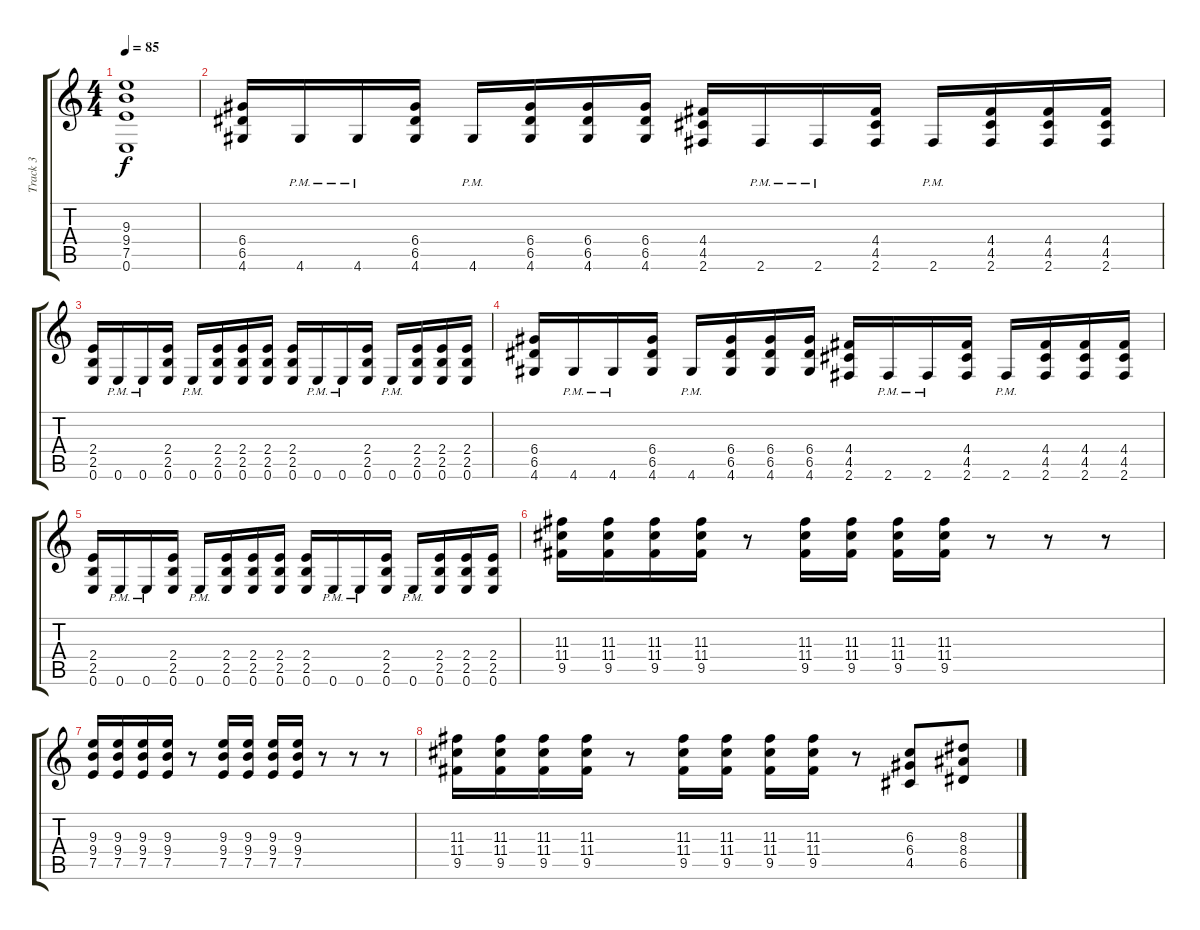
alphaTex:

\track ("Track 3" "Track 3") {instrument distortionguitar}
\staff {score tabs}
\tuning (E4 B3 G3 D3 A2 E2) {hide}
\ts (4 4)
\tempo 85
\clef g2
\ks c
(9.3 9.4 7.5 0.6).1{dy f} |
(6.4 6.5 4.6).16 4.6{pm}.16 4.6{pm}.16 (6.4 6.5 4.6).16 4.6{pm}.16 (6.4 6.5 4.6).16 (6.4 6.5 4.6).16 (6.4 6.5 4.6).16 (4.4 4.5 2.6).16 2.6{pm}.16 2.6{pm}.16 (4.4 4.5 2.6).16 2.6{pm}.16 (4.4 4.5 2.6).16 (4.4 4.5 2.6).16 (4.4 4.5 2.6).16 |
(2.4 2.5 0.6).16 0.6{pm}.16 0.6{pm}.16 (2.4 2.5 0.6).16 0.6{pm}.16 (2.4 2.5 0.6).16 (2.4 2.5 0.6).16 (2.4 2.5 0.6).16 (2.4 2.5 0.6).16 0.6{pm}.16 0.6{pm}.16 (2.4 2.5 0.6).16 0.6{pm}.16 (2.4 2.5 0.6).16 (2.4 2.5 0.6).16 (2.4 2.5 0.6).16 |
(6.4 6.5 4.6).16 4.6{pm}.16 4.6{pm}.16 (6.4 6.5 4.6).16 4.6{pm}.16 (6.4 6.5 4.6).16 (6.4 6.5 4.6).16 (6.4 6.5 4.6).16 (4.4 4.5 2.6).16 2.6{pm}.16 2.6{pm}.16 (4.4 4.5 2.6).16 2.6{pm}.16 (4.4 4.5 2.6).16 (4.4 4.5 2.6).16 (4.4 4.5 2.6).16 |
(2.4 2.5 0.6).16 0.6{pm}.16 0.6{pm}.16 (2.4 2.5 0.6).16 0.6{pm}.16 (2.4 2.5 0.6).16 (2.4 2.5 0.6).16 (2.4 2.5 0.6).16 (2.4 2.5 0.6).16 0.6{pm}.16 0.6{pm}.16 (2.4 2.5 0.6).16 0.6{pm}.16 (2.4 2.5 0.6).16 (2.4 2.5 0.6).16 (2.4 2.5 0.6).16 |
(11.3 11.4 9.5).16 (11.3 11.4 9.5).16 (11.3 11.4 9.5).16 (11.3 11.4 9.5).16 r.8 (11.3 11.4 9.5).16 (11.3 11.4 9.5).16 (11.3 11.4 9.5).16 (11.3 11.4 9.5).16 r.8 r.8 r.8 |
(9.3 9.4 7.5).16 (9.3 9.4 7.5).16 (9.3 9.4 7.5).16 (9.3 9.4 7.5).16 r.8 (9.3 9.4 7.5).16 (9.3 9.4 7.5).16 (9.3 9.4 7.5).16 (9.3 9.4 7.5).16 r.8 r.8 r.8 |
(11.3 11.4 9.5).16 (11.3 11.4 9.5).16 (11.3 11.4 9.5).16 (11.3 11.4 9.5).16 r.8 (11.3 11.4 9.5).16 (11.3 11.4 9.5).16 (11.3 11.4 9.5).16 (11.3 11.4 9.5).16 r.8 (6.3 6.4 4.5).8 (8.3 8.4 6.5).8
